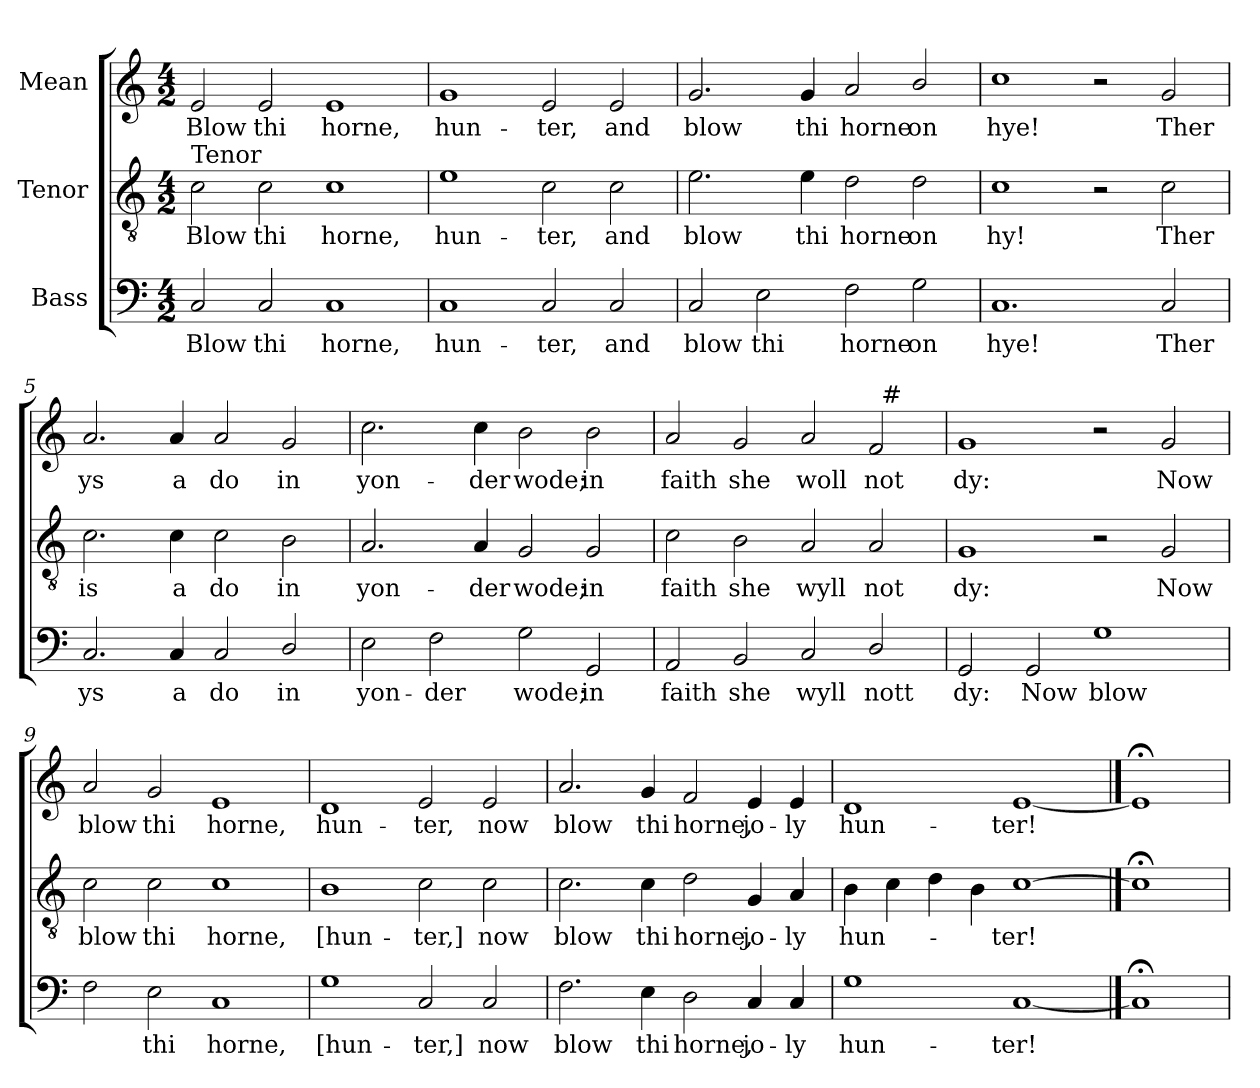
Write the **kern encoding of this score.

**kern	**text	**kern	**text	**kern	**text
*part3	*part3	*part2	*part2	*part1	*part1
*staff3	*staff3	*staff2	*staff2	*staff1	*staff1
*I"Bass	*	*I"Tenor	*	*I"Mean	*
*clefF4	*	*clefGv2	*	*clefG2	*
*k[]	*	*k[]	*	*k[]	*
*C:	*	*C:	*	*C:	*
*M4/2	*	*M4/2	*	*M4/2	*
=1	=1	=1	=1	=1	=1
!	!	!LO:TX:a:t=Tenor	!	!	!
!	!LO:LY:b	!	!LO:LY:b	!	!LO:LY:b
2C/	Blow	2c\	Blow	2e/	Blow
!	!LO:LY:b	!	!LO:LY:b	!	!LO:LY:b
2C/	thi	2c\	thi	2e/	thi
!	!LO:LY:b	!	!LO:LY:b	!	!LO:LY:b
1C	horne,	1c	horne,	1e	horne,
=2!	=2!	=2!	=2!	=2!	=2!
!	!LO:LY:b	!	!LO:LY:b	!	!LO:LY:b
1C	hun-	1e	hun-	1g	hun-
!	!LO:LY:b	!	!LO:LY:b	!	!LO:LY:b
2C/	-ter,	2c\	-ter,	2e/	-ter,
!	!LO:LY:b	!	!LO:LY:b	!	!LO:LY:b
2C/	and	2c\	and	2e/	and
=3!	=3!	=3!	=3!	=3!	=3!
!	!LO:LY:b	!	!LO:LY:b	!	!LO:LY:b
2C/	blow	2.e\	blow	2.g/	blow
!	!LO:LY:b	!	!	!	!
2E\	thi	.	.	.	.
!	!	!	!LO:LY:b	!	!LO:LY:b
.	.	4e\	thi	4g/	thi
!	!LO:LY:b	!	!LO:LY:b	!	!LO:LY:b
2F\	horne	2d\	horne	2a/	horne
!	!LO:LY:b	!	!LO:LY:b	!	!LO:LY:b
2G\	on	2d\	on	2b/	on
!!LO:LB:g=z
=4!	=4!	=4!	=4!	=4!	=4!
!	!LO:LY:b	!	!LO:LY:b	!	!LO:LY:b
1.C	hye!	1c	hy!	1cc	hye!
.	.	2r	.	2r	.
!	!LO:LY:b	!	!LO:LY:b	!	!LO:LY:b
2C/	Ther	2c\	Ther	2g/	Ther
=5!	=5!	=5!	=5!	=5!	=5!
!	!LO:LY:b	!	!LO:LY:b	!	!LO:LY:b
2.C/	ys	2.c\	is	2.a/	ys
!	!LO:LY:b	!	!LO:LY:b	!	!LO:LY:b
4C/	a	4c\	a	4a/	a
!	!LO:LY:b	!	!LO:LY:b	!	!LO:LY:b
2C/	do	2c\	do	2a/	do
!	!LO:LY:b	!	!LO:LY:b	!	!LO:LY:b
2D/	in	2B\	in	2g/	in
=6!	=6!	=6!	=6!	=6!	=6!
!	!LO:LY:b	!	!LO:LY:b	!	!LO:LY:b
2E\	yon-	2.A/	yon-	2.cc\	yon-
!	!LO:LY:b	!	!	!	!
2F\	-der	.	.	.	.
!	!	!	!LO:LY:b	!	!LO:LY:b
.	.	4A/	-der	4cc\	-der
!	!LO:LY:b	!	!LO:LY:b	!	!LO:LY:b
2G\	wode;	2G/	wode;	2b\	wode;
!	!LO:LY:b	!	!LO:LY:b	!	!LO:LY:b
2GG/	in	2G/	in	2b\	in
=7!	=7!	=7!	=7!	=7!	=7!
!	!LO:LY:b	!	!LO:LY:b	!	!LO:LY:b
*	*	*	*	*^	*
2AA/	faith	2c\	faith	2a/	1ryy	faith
!	!LO:LY:b	!	!LO:LY:b	!	!	!LO:LY:b
2BB/	she	2B\	she	2g/	.	she
!	!LO:LY:b	!	!LO:LY:b	!	!	!LO:LY:b
2C/	wyll	2A/	wyll	2a/	2ryy	woll
!	!LO:LY:b	!	!LO:LY:b	!	!	!LO:LY:b
2D/	nott	2A/	not	2f/	32ryy	not
!	!	!	!	!	!LO:TX:a:t=#	!
.	.	.	.	.	4...ryy	.
=8!	=8!	=8!	=8!	=8!	=8!	=8!
!	!LO:LY:b	!	!LO:LY:b	!	!	!LO:LY:b
*	*	*	*	*v	*v	*
2GG/	dy:	1G	dy:	1g	dy:
!	!LO:LY:b	!	!	!	!
2GG/	Now	.	.	.	.
!	!LO:LY:b	!	!	!	!
1G	blow	2r	.	2r	.
!	!	!	!LO:LY:b	!	!LO:LY:b
.	.	2G/	Now	2g/	Now
!!LO:LB:g=z
=9!	=9!	=9!	=9!	=9!	=9!
!	!	!	!LO:LY:b	!	!LO:LY:b
2F\	.	2c\	blow	2a/	blow
!	!LO:LY:b	!	!LO:LY:b	!	!LO:LY:b
2E\	thi	2c\	thi	2g/	thi
!	!LO:LY:b	!	!LO:LY:b	!	!LO:LY:b
1C	horne,	1c	horne,	1e	horne,
=10!	=10!	=10!	=10!	=10!	=10!
!	!LO:LY:b	!	!LO:LY:b	!	!LO:LY:b
1G	[hun-	1B	[hun-	1d	hun-
!	!LO:LY:b	!	!LO:LY:b	!	!LO:LY:b
2C/	-ter,]	2c\	-ter,]	2e/	-ter,
!	!LO:LY:b	!	!LO:LY:b	!	!LO:LY:b
2C/	now	2c\	now	2e/	now
=11!	=11!	=11!	=11!	=11!	=11!
!	!LO:LY:b	!	!LO:LY:b	!	!LO:LY:b
2.F\	blow	2.c\	blow	2.a/	blow
!	!LO:LY:b	!	!LO:LY:b	!	!LO:LY:b
4E\	thi	4c\	thi	4g/	thi
!	!LO:LY:b	!	!LO:LY:b	!	!LO:LY:b
2D\	horne,	2d\	horne,	2f/	horne,
!	!LO:LY:b	!	!LO:LY:b	!	!LO:LY:b
4C/	jo-	4G/	jo-	4e/	jo-
!	!LO:LY:b	!	!LO:LY:b	!	!LO:LY:b
4C/	-ly	4A/	-ly	4e/	-ly
=12!	=12!	=12!	=12!	=12!	=12!
!	!LO:LY:b	!	!LO:LY:b	!	!LO:LY:b
1G	hun-	4B\	hun-	1d	hun-
.	.	4c\	.	.	.
.	.	4d\	.	.	.
.	.	4B\	.	.	.
!	!LO:LY:b	!	!LO:LY:b	!	!LO:LY:b
[1C	-ter!	[1c	-ter!	[1e	-ter!
==13	==13	==13	==13	==13	==13
1C;]	.	1c;<]	.	1e;]	.
=	=	=	=	=	=
*-	*-	*-	*-	*-	*-
